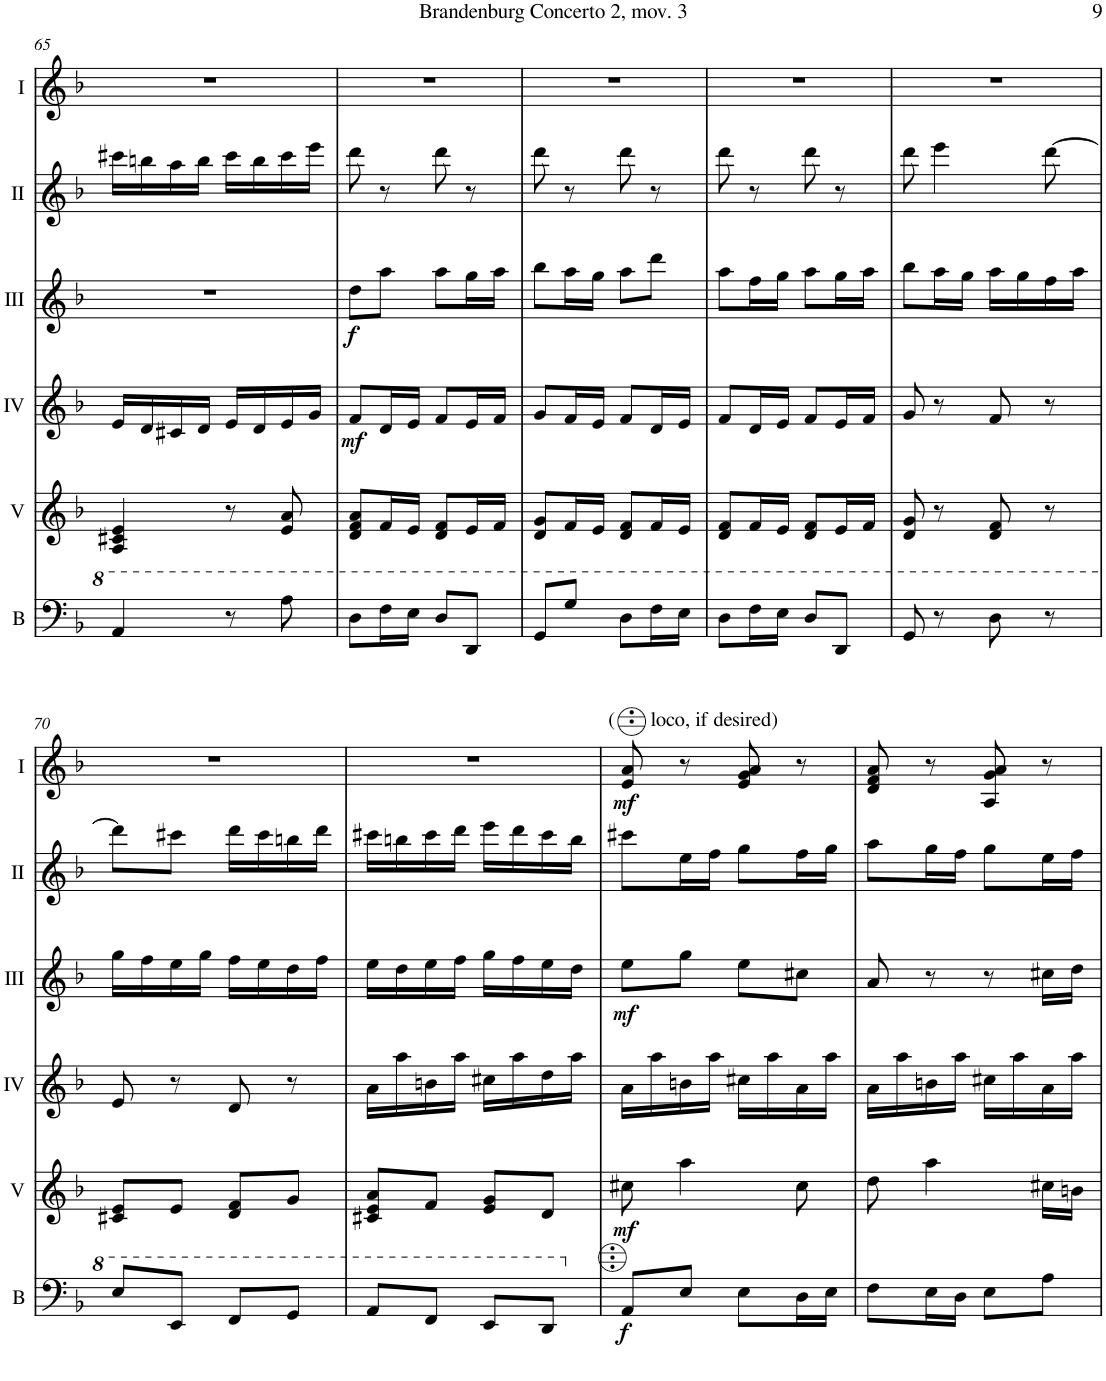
**kern	**dynam	**kern	**dynam	**kern	**dynam	**kern	**dynam	**kern	**kern	**dynam
*part6	*part6	*part5	*part5	*part4	*part4	*part3	*part3	*part2	*part1	*part1
*staff6	*staff6	*staff5	*staff5	*staff4	*staff4	*staff3	*staff3	*staff2	*staff1	*staff1
*I"Bass	*	*I"Acc. 5	*	*I"Acc. 4	*	*I"Acc. 3	*	*I"Acc. 2	*I"Acc. 1	*
*I'B	*	*	*	*	*	*	*	*	*	*
!!LO:PB:g=z
*clefF4	*	*clefG2	*	*clefG2	*	*clefG2	*	*clefG2	*clefG2	*
*Trd7c12	*	*	*	*	*	*	*	*	*	*
*k[b-]	*	*k[b-]	*	*k[b-]	*	*k[b-]	*	*k[b-]	*k[b-]	*
*M2/4	*	*M2/4	*	*M2/4	*	*M2/4	*	*M2/4	*M2/4	*
=65	=65	=65	=65	=65	=65	=65	=65	=65	=65	=65
4A/	.	4A/ 4c#X/ 4e/	.	16e/LL	.	2r	.	16ccc#X\LL	2r	.
.	.	.	.	16d/	.	.	.	16bbn\	.	.
.	.	.	.	16c#X/	.	.	.	16aa\	.	.
.	.	.	.	16d/JJ	.	.	.	16bb\JJ	.	.
8r	.	8r	.	16e/LL	.	.	.	16ccc#\LL	.	.
.	.	.	.	16d/	.	.	.	16bb\	.	.
8a\	.	8e/ 8a/	.	16e/	.	.	.	16ccc#\	.	.
.	.	.	.	16g/JJ	.	.	.	16eee\JJ	.	.
=66	=66	=66	=66	=66	=66	=66	=66	=66	=66	=66
!	!	!	!	!	!LO:DY:b	!	!LO:DY:b	!	!	!
8d\L	.	8d/ 8f/ 8a/L	.	8f/L	mf	8dd\L	f	8ddd\	2r	.
16f\L	.	16f/L	.	16d/L	.	8aa\J	.	8r	.	.
16e\JJ	.	16e/JJ	.	16e/JJ	.	.	.	.	.	.
8d/L	.	8d/ 8f/L	.	8f/L	.	8aa\L	.	8ddd\	.	.
8D/J	.	16e/L	.	16e/L	.	16gg\L	.	8r	.	.
.	.	16f/JJ	.	16f/JJ	.	16aa\JJ	.	.	.	.
=67	=67	=67	=67	=67	=67	=67	=67	=67	=67	=67
8G/L	.	8d/ 8g/L	.	8g/L	.	8bb-\L	.	8ddd\	2r	.
8g/J	.	16f/L	.	16f/L	.	16aa\L	.	8r	.	.
.	.	16e/JJ	.	16e/JJ	.	16gg\JJ	.	.	.	.
8d\L	.	8d/ 8f/L	.	8f/L	.	8aa\L	.	8ddd\	.	.
16f\L	.	16f/L	.	16d/L	.	8ddd\J	.	8r	.	.
16e\JJ	.	16e/JJ	.	16e/JJ	.	.	.	.	.	.
=68	=68	=68	=68	=68	=68	=68	=68	=68	=68	=68
8d\L	.	8d/ 8f/L	.	8f/L	.	8aa\L	.	8ddd\	2r	.
16f\L	.	16f/L	.	16d/L	.	16ff\L	.	8r	.	.
16e\JJ	.	16e/JJ	.	16e/JJ	.	16gg\JJ	.	.	.	.
8d/L	.	8d/ 8f/L	.	8f/L	.	8aa\L	.	8ddd\	.	.
8D/J	.	16e/L	.	16e/L	.	16gg\L	.	8r	.	.
.	.	16f/JJ	.	16f/JJ	.	16aa\JJ	.	.	.	.
=69	=69	=69	=69	=69	=69	=69	=69	=69	=69	=69
8G/	.	8d/ 8g/	.	8g/	.	8bb-\L	.	8ddd\	2r	.
8r	.	8r	.	8r	.	16aa\L	.	4eee\	.	.
.	.	.	.	.	.	16gg\JJ	.	.	.	.
8d\	.	8d/ 8f/	.	8f/	.	16aa\LL	.	.	.	.
.	.	.	.	.	.	16gg\	.	.	.	.
8r	.	8r	.	8r	.	16ff\	.	[8ddd\	.	.
.	.	.	.	.	.	16aa\JJ	.	.	.	.
!!LO:LB:g=z
=70	=70	=70	=70	=70	=70	=70	=70	=70	=70	=70
8e/L	.	8c#X/ 8e/L	.	8e/	.	16gg\LL	.	8ddd\L]	2r	.
.	.	.	.	.	.	16ff\	.	.	.	.
8E/J	.	8e/J	.	8r	.	16ee\	.	8ccc#X\J	.	.
.	.	.	.	.	.	16gg\JJ	.	.	.	.
8F/L	.	8d/ 8f/L	.	8d/	.	16ff\LL	.	16ddd\LL	.	.
.	.	.	.	.	.	16ee\	.	16ccc#\	.	.
8G/J	.	8g/J	.	8r	.	16dd\	.	16bbn\	.	.
.	.	.	.	.	.	16ff\JJ	.	16ddd\JJ	.	.
=71	=71	=71	=71	=71	=71	=71	=71	=71	=71	=71
8A/L	.	8c#X/ 8e/ 8a/L	.	16a\LL	.	16ee\LL	.	16ccc#X\LL	2r	.
.	.	.	.	16aa\	.	16dd\	.	16bbn\	.	.
8F/J	.	8f/J	.	16bn\	.	16ee\	.	16ccc#\	.	.
.	.	.	.	16aa\JJ	.	16ff\JJ	.	16ddd\JJ	.	.
8E/L	.	8e/ 8g/L	.	16cc#X\LL	.	16gg\LL	.	16eee\LL	.	.
.	.	.	.	16aa\	.	16ff\	.	16ddd\	.	.
8D/J	.	8d/J	.	16dd\	.	16ee\	.	16ccc#\	.	.
.	.	.	.	16aa\JJ	.	16dd\JJ	.	16bb\JJ	.	.
=72	=72	=72	=72	=72	=72	=72	=72	=72	=72	=72
!	!	!	!	!	!	!	!	!	!LO:TX:a:t=(       loco, if desired)	!
!	!LO:DY:b	!	!LO:DY:b	!	!	!	!LO:DY:b	!	!	!LO:DY:b
8AA/L	f	8cc#X\	mf	16a\LL	.	8ee\L	mf	8ccc#X\L	8e/ 8a/	mf
.	.	.	.	16aa\	.	.	.	.	.	.
8E/J	.	4aa\	.	16bn\	.	8gg\J	.	16ee\L	8r	.
.	.	.	.	16aa\JJ	.	.	.	16ff\JJ	.	.
8E\L	.	.	.	16cc#X\LL	.	8ee\L	.	8gg\L	8e/ 8g/ 8a/	.
.	.	.	.	16aa\	.	.	.	.	.	.
16D\L	.	8cc#\	.	16a\	.	8cc#X\J	.	16ff\L	8r	.
16E\JJ	.	.	.	16aa\JJ	.	.	.	16gg\JJ	.	.
=73	=73	=73	=73	=73	=73	=73	=73	=73	=73	=73
8F\L	.	8dd\	.	16a\LL	.	8a/	.	8aa\L	8d/ 8f/ 8a/	.
.	.	.	.	16aa\	.	.	.	.	.	.
16E\L	.	4aa\	.	16bn\	.	8r	.	16gg\L	8r	.
16D\JJ	.	.	.	16aa\JJ	.	.	.	16ff\JJ	.	.
8E\L	.	.	.	16cc#X\LL	.	8r	.	8gg\L	8A/ 8g/ 8a/	.
.	.	.	.	16aa\	.	.	.	.	.	.
8A\J	.	16cc#X\LL	.	16a\	.	16cc#X\LL	.	16ee\L	8r	.
.	.	16bn\JJ	.	16aa\JJ	.	16dd\JJ	.	16ff\JJ	.	.
=	=	=	=	=	=	=	=	=	=	=
*-	*-	*-	*-	*-	*-	*-	*-	*-	*-	*-
